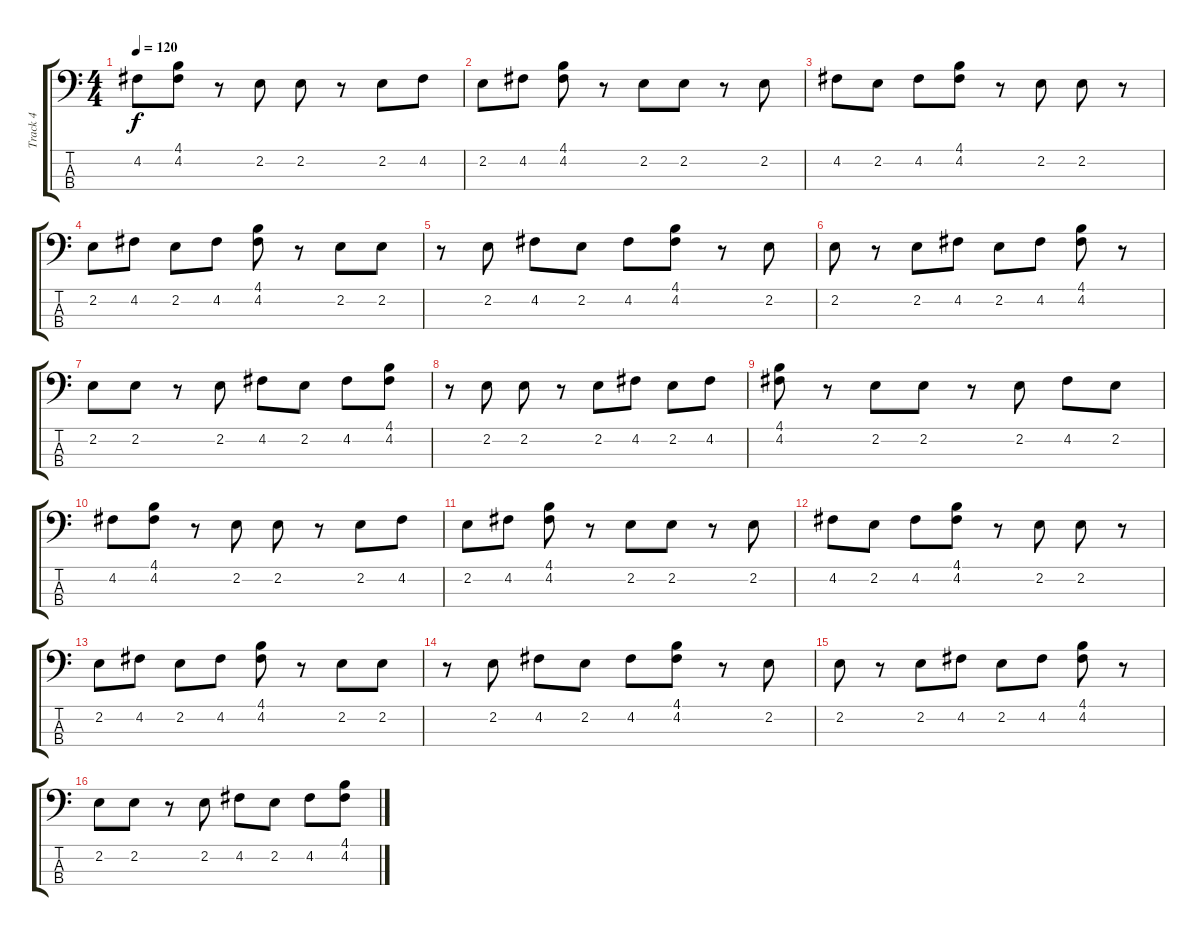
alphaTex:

\track ("Track 4" "Track 4") {instrument slapbass1}
\staff {score tabs}
\tuning (G2 D2 A1 E1) {hide}
\ts (4 4)
\tempo 120
\clef f4
\ks c
4.2.8{dy f} (4.1 4.2).8 r.8 2.2.8 2.2.8 r.8 2.2.8 4.2.8 |
2.2.8 4.2.8 (4.1 4.2).8 r.8 2.2.8 2.2.8 r.8 2.2.8 |
4.2.8 2.2.8 4.2.8 (4.1 4.2).8 r.8 2.2.8 2.2.8 r.8 |
2.2.8{instrument electricbassfinger} 4.2.8 2.2.8 4.2.8 (4.1 4.2).8 r.8 2.2.8 2.2.8 |
r.8 2.2.8 4.2.8 2.2.8 4.2.8 (4.1 4.2).8 r.8 2.2.8 |
2.2.8 r.8 2.2.8 4.2.8 2.2.8 4.2.8 (4.1 4.2).8 r.8 |
2.2.8 2.2.8 r.8 2.2.8 4.2.8 2.2.8 4.2.8 (4.1 4.2).8 |
r.8 2.2.8 2.2.8 r.8 2.2.8 4.2.8 2.2.8 4.2.8 |
(4.1 4.2).8 r.8 2.2.8 2.2.8 r.8 2.2.8 4.2.8 2.2.8 |
4.2.8 (4.1 4.2).8 r.8 2.2.8 2.2.8 r.8 2.2.8 4.2.8 |
2.2.8 4.2.8 (4.1 4.2).8 r.8 2.2.8 2.2.8 r.8 2.2.8 |
4.2.8 2.2.8 4.2.8 (4.1 4.2).8 r.8 2.2.8 2.2.8 r.8 |
2.2.8{instrument electricbassfinger} 4.2.8 2.2.8 4.2.8 (4.1 4.2).8 r.8 2.2.8 2.2.8 |
r.8 2.2.8 4.2.8 2.2.8 4.2.8 (4.1 4.2).8 r.8 2.2.8 |
2.2.8 r.8 2.2.8 4.2.8 2.2.8 4.2.8 (4.1 4.2).8 r.8 |
2.2.8 2.2.8 r.8 2.2.8 4.2.8 2.2.8 4.2.8 (4.1 4.2).8
